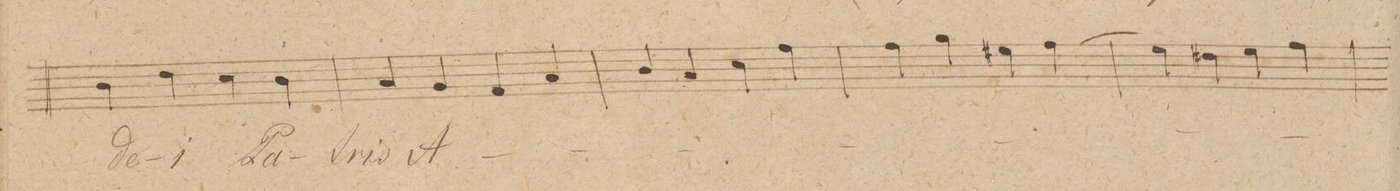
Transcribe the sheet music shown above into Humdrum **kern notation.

**kern	**text	**dynam
*I"Tenore.	*	*
*clefC4	*	*
*k[f#c#g#]	*	*
*met(c|)	*	*
*M2/2	*	*
4A\	De-	.
4c#\	-i	.
4B\	Pa-	.
4A\	-tris	.
=207	=207	=207
4G#/	A-	.
4F#/	.	.
4E/	.	.
4G#/	.	.
=208	=208	=208
4A/	.	.
4G#/	.	.
4B\	.	.
4e\	.	.
=209	=209	=209
4e\	.	.
4f#\	.	.
4d#X\	.	.
(>4e\	.	.
=210	=210	=210
4d\)	.	.
4c#X\	.	.
4d\	.	.
4e\	.	.
=211	=211	=211
*-	*-	*-
